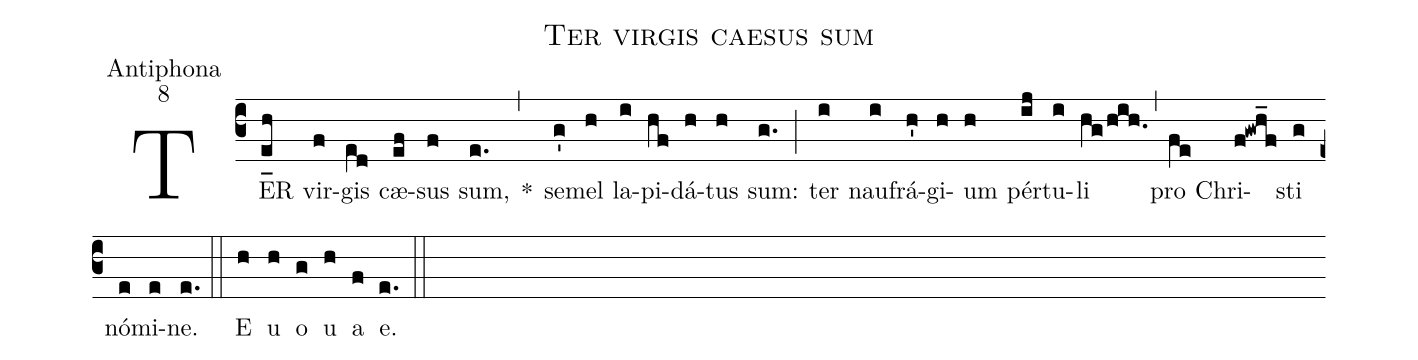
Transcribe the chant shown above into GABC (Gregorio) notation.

name:Ter virgis caesus sum;
office-part:Antiphona;
mode:8;
%%
(c3) TER(e_[uh:l]h) vir(f)gis(e[ll:1]d) cæ(ef)sus(f) sum,(e.) *(,) se(g')mel(h) la(i)pi(hf)dá(h)tus(h) sum:(g.) (;) ter(i) nau(i)frá(h')gi(h)um(h) pér(ij)tu(i)li(hg/hih.) (,) pro(fe) Chri(f!gwh_f)sti(g) nó(e)mi(e)ne.(e.) (::)

<eu>E(h) u(h) o(g) u(h) a(f) e.</eu>(e.) (::)
